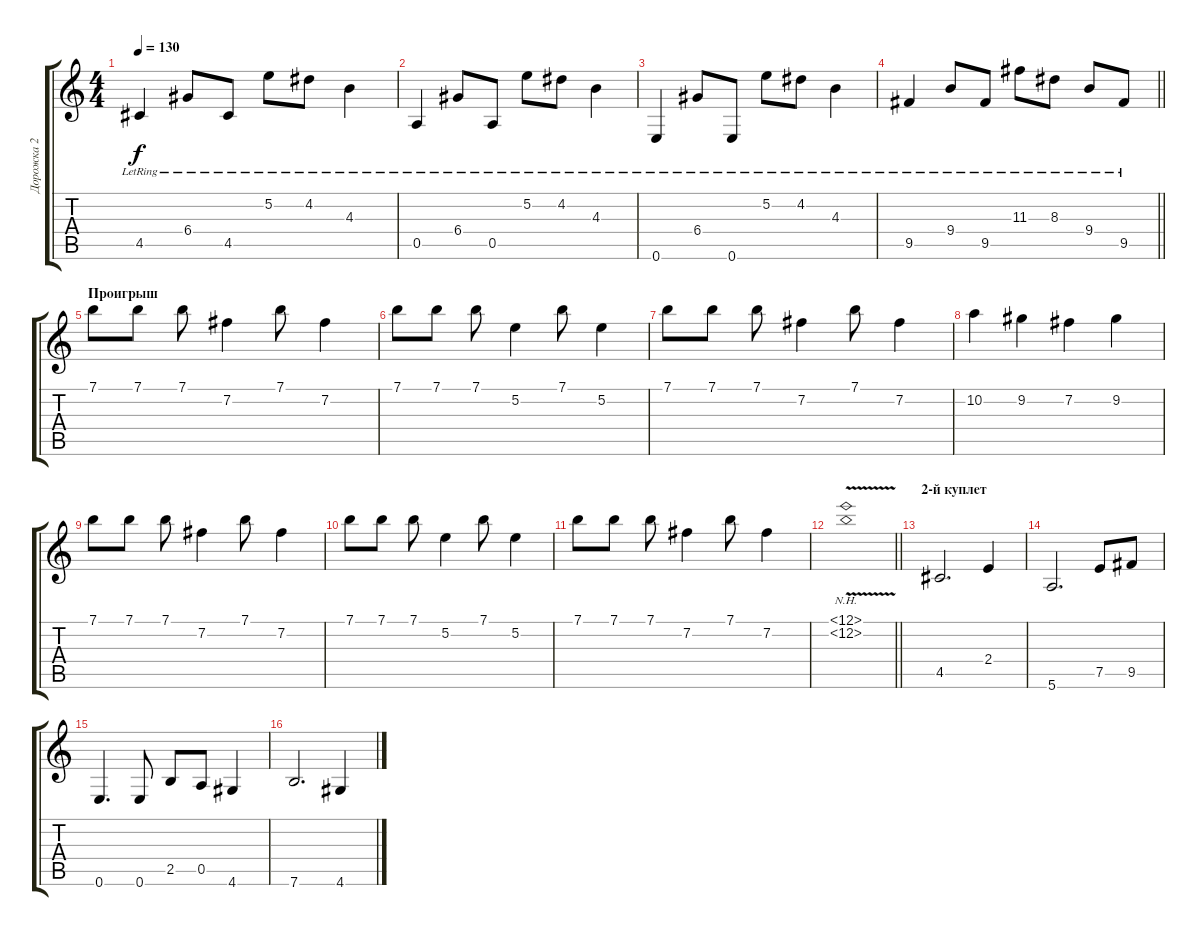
\track ("Дорожка 2" "Дорожка 2") {instrument electricguitarclean}
\staff {score tabs}
\tuning (E4 B3 G3 D3 A2 E2) {hide}
\ts (4 4)
\tempo 130
\clef g2
\ks c
4.5{lr}.4{dy f} 6.4{lr}.8 4.5{lr}.8 5.2{lr}.8 4.2{lr}.8 4.3{lr}.4 |
0.5{lr}.4 6.4{lr}.8 0.5{lr}.8 5.2{lr}.8 4.2{lr}.8 4.3{lr}.4 |
0.6{lr}.4 6.4{lr}.8 0.6{lr}.8 5.2{lr}.8 4.2{lr}.8 4.3{lr}.4 |
\barLineRight lightlight
9.5{lr}.4 9.4{lr}.8 9.5{lr}.8 11.3{lr}.8 8.3{lr}.8 9.4{lr}.8 9.5{lr}.8 |
\section ("" "Проигрыш")
7.1.8 7.1.8 7.1.8 7.2.4 7.1.8 7.2.4 |
7.1.8 7.1.8 7.1.8 5.2.4 7.1.8 5.2.4 |
7.1.8 7.1.8 7.1.8 7.2.4 7.1.8 7.2.4 |
10.2.4 9.2.4 7.2.4 9.2.4 |
7.1.8 7.1.8 7.1.8 7.2.4 7.1.8 7.2.4 |
7.1.8 7.1.8 7.1.8 5.2.4 7.1.8 5.2.4 |
7.1.8 7.1.8 7.1.8 7.2.4 7.1.8 7.2.4 |
\barLineRight lightlight
(12.1{nh v} 12.2{nh v}).1 |
\section ("" "2-й куплет")
4.5.2{d} 2.4.4 |
5.6.2{d} 7.5.8 9.5.8 |
0.6.4{d} 0.6.8 2.5.8 0.5.8 4.6.4 |
7.6.2{d} 4.6.4
